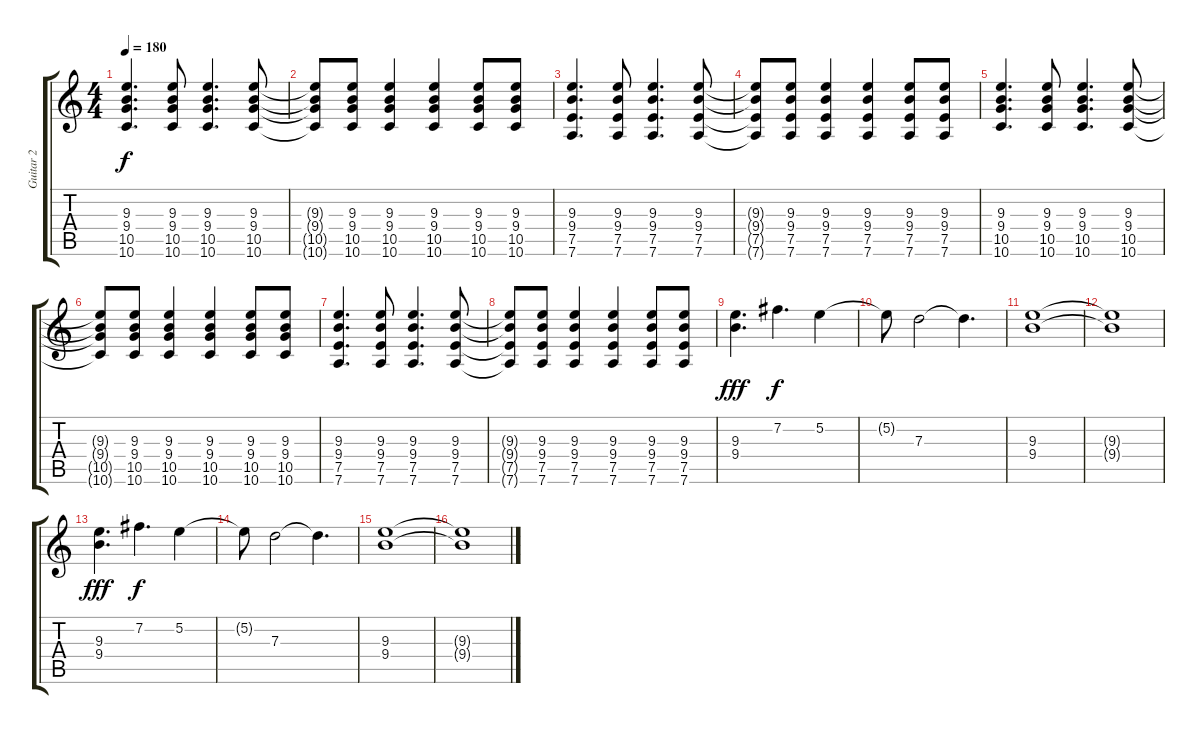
\track ("Guitar 2" "Guitar 2") {instrument overdrivenguitar}
\staff {score tabs}
\tuning (E4 B3 G3 D3 A2 D2) {hide}
\ts (4 4)
\tempo 180
\clef g2
\ks c
(9.3 9.4 10.5 10.6).4{d dy f} (9.3 9.4 10.5 10.6).8 (9.3 9.4 10.5 10.6).4{d} (9.3 9.4 10.5 10.6).8 |
(9.3{t} 9.4{t} 10.5{t} 10.6{t}).8 (9.3 9.4 10.5 10.6).8 (9.3 9.4 10.5 10.6).4 (9.3 9.4 10.5 10.6).4 (9.3 9.4 10.5 10.6).8 (9.3 9.4 10.5 10.6).8 |
(9.3 9.4 7.5 7.6).4{d} (9.3 9.4 7.5 7.6).8 (9.3 9.4 7.5 7.6).4{d} (9.3 9.4 7.5 7.6).8 |
(9.3{t} 9.4{t} 7.5{t} 7.6{t}).8 (9.3 9.4 7.5 7.6).8 (9.3 9.4 7.5 7.6).4 (9.3 9.4 7.5 7.6).4 (9.3 9.4 7.5 7.6).8 (9.3 9.4 7.5 7.6).8 |
(9.3 9.4 10.5 10.6).4{d} (9.3 9.4 10.5 10.6).8 (9.3 9.4 10.5 10.6).4{d} (9.3 9.4 10.5 10.6).8 |
(9.3{t} 9.4{t} 10.5{t} 10.6{t}).8 (9.3 9.4 10.5 10.6).8 (9.3 9.4 10.5 10.6).4 (9.3 9.4 10.5 10.6).4 (9.3 9.4 10.5 10.6).8 (9.3 9.4 10.5 10.6).8 |
(9.3 9.4 7.5 7.6).4{d} (9.3 9.4 7.5 7.6).8 (9.3 9.4 7.5 7.6).4{d} (9.3 9.4 7.5 7.6).8 |
(9.3{t} 9.4{t} 7.5{t} 7.6{t}).8 (9.3 9.4 7.5 7.6).8 (9.3 9.4 7.5 7.6).4 (9.3 9.4 7.5 7.6).4 (9.3 9.4 7.5 7.6).8 (9.3 9.4 7.5 7.6).8 |
(9.3 9.4).4{d dy fff} 7.2.4{d dy f} 5.2.4 |
5.2{t}.8 7.3.2 7.3{t}.4{d} |
(9.3 9.4).1 |
(9.3{t} 9.4{t}).1 |
(9.3 9.4).4{d dy fff} 7.2.4{d dy f} 5.2.4 |
5.2{t}.8 7.3.2 7.3{t}.4{d} |
(9.3 9.4).1 |
(9.3{t} 9.4{t}).1
